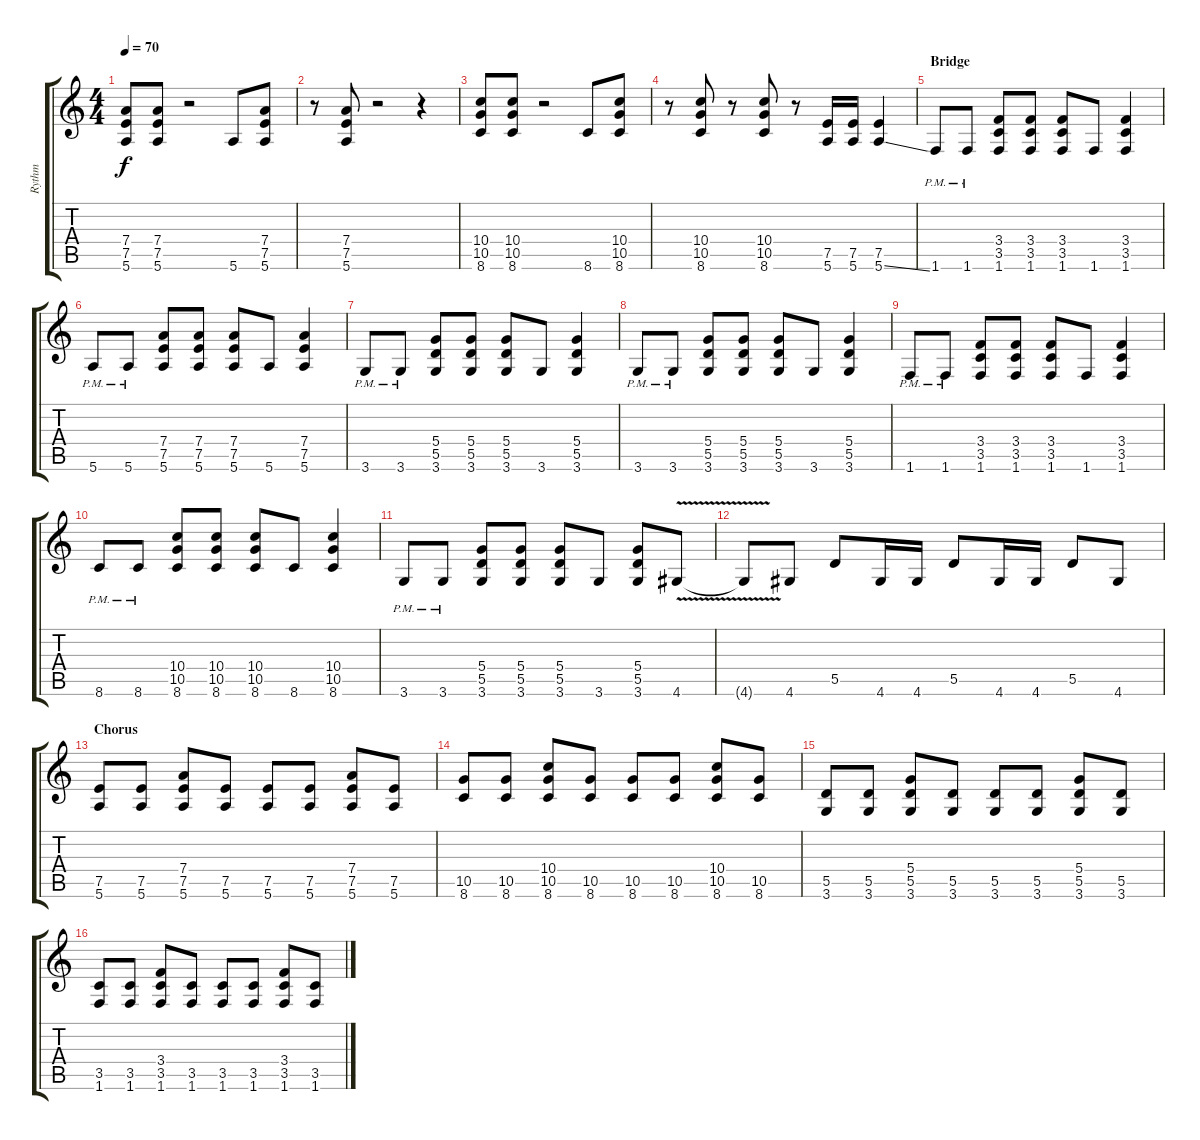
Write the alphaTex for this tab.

\track ("Rythm" "Rythm") {instrument distortionguitar}
\staff {score tabs}
\tuning (E4 B3 G3 D3 A2 E2) {hide}
\ts (4 4)
\tempo 70
\clef g2
\ks c
(7.4 7.5 5.6).8{dy f} (7.4 7.5 5.6).8 r.2 5.6.8 (7.4 7.5 5.6).8 |
r.8 (7.4 7.5 5.6).8 r.2 r.4 |
(10.4 10.5 8.6).8 (10.4 10.5 8.6).8 r.2 8.6.8 (10.4 10.5 8.6).8 |
r.8 (10.4 10.5 8.6).8 r.8 (10.4 10.5 8.6).8 r.8 (7.5 5.6).16 (7.5 5.6).16 (7.5 5.6{ss}).4 |
\section ("" "Bridge")
1.6{pm}.8 1.6{pm}.8 (3.4 3.5 1.6).8 (3.4 3.5 1.6).8 (3.4 3.5 1.6).8 1.6.8 (3.4 3.5 1.6).4 |
5.6{pm}.8 5.6{pm}.8 (7.4 7.5 5.6).8 (7.4 7.5 5.6).8 (7.4 7.5 5.6).8 5.6.8 (7.4 7.5 5.6).4 |
3.6{pm}.8 3.6{pm}.8 (5.4 5.5 3.6).8 (5.4 5.5 3.6).8 (5.4 5.5 3.6).8 3.6.8 (5.4 5.5 3.6).4 |
3.6{pm}.8 3.6{pm}.8 (5.4 5.5 3.6).8 (5.4 5.5 3.6).8 (5.4 5.5 3.6).8 3.6.8 (5.4 5.5 3.6).4 |
1.6{pm}.8 1.6{pm}.8 (3.4 3.5 1.6).8 (3.4 3.5 1.6).8 (3.4 3.5 1.6).8 1.6.8 (3.4 3.5 1.6).4 |
8.6{pm}.8 8.6{pm}.8 (10.4 10.5 8.6).8 (10.4 10.5 8.6).8 (10.4 10.5 8.6).8 8.6.8 (10.4 10.5 8.6).4 |
3.6{pm}.8 3.6{pm}.8 (5.4 5.5 3.6).8 (5.4 5.5 3.6).8 (5.4 5.5 3.6).8 3.6.8 (5.4 5.5 3.6).8 4.6{v}.8 |
4.6{t}.8 4.6.8 5.5.8 4.6.16 4.6.16 5.5.8 4.6.16 4.6.16 5.5.8 4.6.8 |
\section ("" "Chorus")
(7.5 5.6).8 (7.5 5.6).8 (7.4 7.5 5.6).8 (7.5 5.6).8 (7.5 5.6).8 (7.5 5.6).8 (7.4 7.5 5.6).8 (7.5 5.6).8 |
(10.5 8.6).8 (10.5 8.6).8 (10.4 10.5 8.6).8 (10.5 8.6).8 (10.5 8.6).8 (10.5 8.6).8 (10.4 10.5 8.6).8 (10.5 8.6).8 |
(5.5 3.6).8 (5.5 3.6).8 (5.4 5.5 3.6).8 (5.5 3.6).8 (5.5 3.6).8 (5.5 3.6).8 (5.4 5.5 3.6).8 (5.5 3.6).8 |
(3.5 1.6).8 (3.5 1.6).8 (3.4 3.5 1.6).8 (3.5 1.6).8 (3.5 1.6).8 (3.5 1.6).8 (3.4 3.5 1.6).8 (3.5 1.6).8
